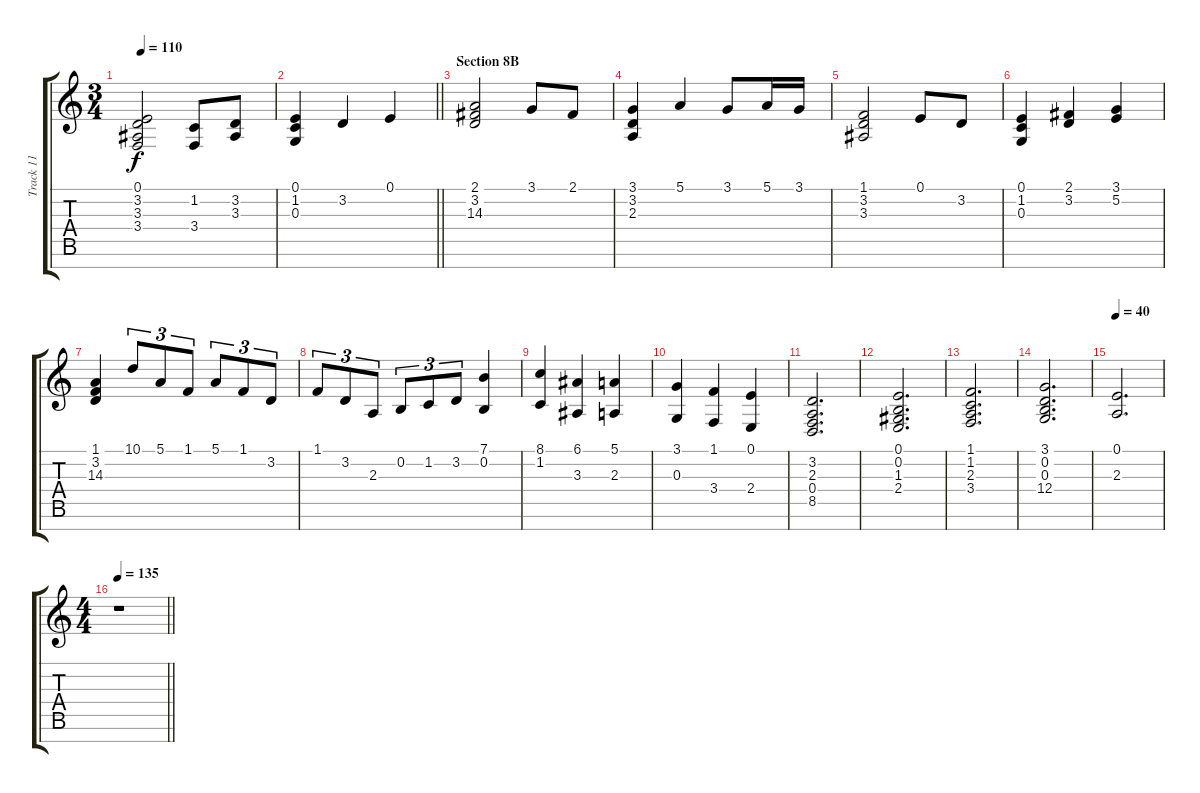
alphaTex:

\track ("Track 11" "Track 11") {instrument acousticgrandpiano}
\staff {score tabs}
\tuning (E4 B3 G3 D3 A2 E2 B1) {hide}
\ts (3 4)
\tempo 110
\clef g2
\ks c
(0.1 3.2 3.3 3.4).2{dy f} (1.2 3.4).8 (3.2 3.3).8 |
\barLineRight lightlight
(0.1 1.2 0.3).4 3.2.4 0.1.4 |
\section ("" "Section 8B")
(2.1 3.2 14.3).2 3.1.8 2.1.8 |
(3.1 3.2 2.3).4 5.1.4 3.1.8 5.1.16 3.1.16 |
(1.1 3.2 3.3).2 0.1.8 3.2.8 |
(0.1 1.2 0.3).4 (2.1 3.2).4 (3.1 5.2).4 |
(1.1 3.2 14.3).4 10.1.8{tu (3 2)} 5.1.8{tu (3 2)} 1.1.8{tu (3 2)} 5.1.8{tu (3 2)} 1.1.8{tu (3 2)} 3.2.8{tu (3 2)} |
1.1.8{tu (3 2)} 3.2.8{tu (3 2)} 2.3.8{tu (3 2)} 0.2.8{tu (3 2)} 1.2.8{tu (3 2)} 3.2.8{tu (3 2)} (7.1 0.2).4 |
(8.1 1.2).4 (6.1 3.3).4 (5.1 2.3).4 |
(3.1 0.3).4 (1.1 3.4).4 (0.1 2.4).4 |
(3.2 2.3 0.4 8.5).2{d} |
(0.1 0.2 1.3 2.4).2{d} |
(1.1 1.2 2.3 3.4).2{d} |
(3.1 0.2 0.3 12.4).2{d} |
\tempo 40
(0.1 2.3).2{d} |
\ts (4 4)
\tempo 135
\barLineRight lightlight
r.1
